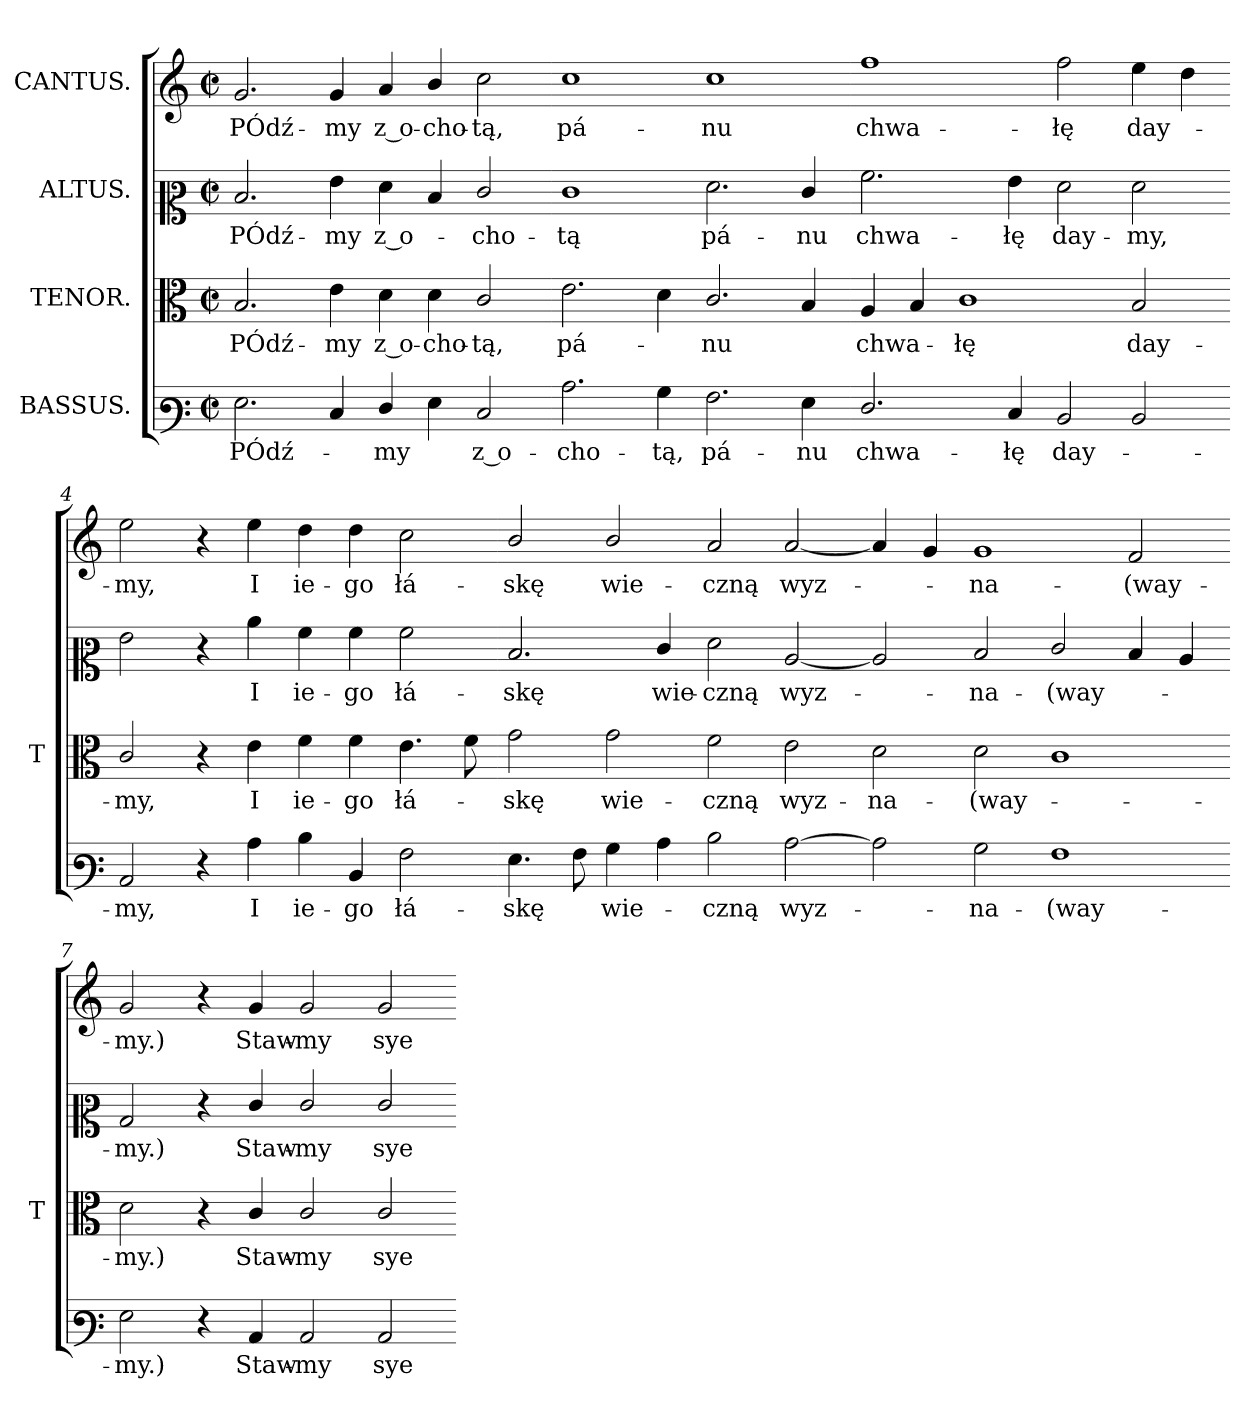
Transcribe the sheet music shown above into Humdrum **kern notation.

**kern	**text	**kern	**text	**kern	**text	**kern	**text
*part4	*part4	*part3	*part3	*part2	*part2	*part1	*part1
*staff4	*staff4	*staff3	*staff3	*staff2	*staff2	*staff1	*staff1
*I"BASSUS.	*	*I"TENOR.	*	*I"ALTUS.	*	*I"CANTUS.	*
*	*	*I'T	*	*	*	*	*
*clefF3	*	*clefC3	*	*clefC2	*	*clefG2	*
*k[]	*	*k[]	*	*k[]	*	*k[]	*
*M2/1	*	*M2/1	*	*M2/1	*	*M2/1	*
*met(c|)	*	*met(c|)	*	*met(c|)	*	*met(c|)	*
=1	=1	=1	=1	=1	=1	=1	=1
2.G\	PÓdź-	2.B/	PÓdź-	2.d/	PÓdź-	2.g/	PÓdź-
4E/	.	4e\	-my	4g\	-my	4g/	-my
4F/	-my	4d\	z o-	4f\	z o-	4a/	z o-
4G\	.	4d\	-cho-	4d/	.	4b/	-cho-
2E/	z o-	2c/	-tą,	2e/	-cho-	2cc\	-tą,
=2-	=2-	=2-	=2-	=2-	=2-	=2-	=2-
2.c\	-cho-	2.e\	pá-	1e\	-tą	1cc\	pá--
4B\	-tą,	4d\	.	.	.	.	.
2.A\	pá-	2.c/	-nu	2.f\	pá-	1cc\	-nu
4G\	-nu	4B/	.	4e/	-nu	.	.
=3-	=3-	=3-	=3-	=3-	=3-	=3-	=3-
2.F/	chwa-	4A/	chwa-	2.a\	chwa-	1ff\	chwa-
.	.	4B/	.	.	.	.	.
.	.	1c\	-łę	.	.	.	.
4E/	-łę	.	.	4g\	-łę	.	.
2D/	day-	.	.	2f\	day-	2ff\	-łę
2D/	.	2B/	day-	2f\	-my,	4ee\	day-
.	.	.	.	.	.	4dd\	.
=4-	=4-	=4-	=4-	=4-	=4-	=4-	=4-
2C/	-my,	2c/	-my,	2g\	.	2ee\	-my,
4r	.	4r	.	4r	.	4r	.
4c\	I	4e\	I	4cc\	I	4ee\	I
4d\	ie-	4f\	ie-	4a\	ie-	4dd\	ie-
4D/	-go	4f\	-go	4a\	-go	4dd\	-go
2A\	łá-	4.e\	łá-	2a\	łá-	2cc\	łá-
.	.	8f\	.	.	.	.	.
=5-	=5-	=5-	=5-	=5-	=5-	=5-	=5-
4.G\	-skę	2g\	-skę	2.d/	-skę	2b/	-skę
8A\	.	.	.	.	.	.	.
4B\	wie-	2g\	wie-	.	.	2b/	wie-
4c\	.	.	.	4e/	wie-	.	.
2d\	-czną	2f\	-czną	2f\	-czną	2a/	-czną
[2c\	wyz-	2e\	wyz-	[2c/	wyz-	[2a/	wyz-
=6-	=6-	=6-	=6-	=6-	=6-	=6-	=6-
2c\]	.	2d\	-na-	2c/]	.	4a/]	.
.	.	.	.	.	.	4g/	.
2B\	-na-	2d\	-(way-	2d/	-na-	1g/	-na-
1A\	-(way-	1c\	.	2e/	-(way-	.	.
.	.	.	.	4d/	.	2f/	-(way-
.	.	.	.	4c/	.	.	.
=7-	=7-	=7-	=7-	=7-	=7-	=7-	=7-
2G\	-my.)	2d\	-my.)	2B/	-my.)	2g/	-my.)
4r	.	4r	.	4r	.	4r	.
4C/	Staw-	4c/	Staw-	4e/	Staw-	4g/	Staw-
2C/	-my	2c/	-my	2e/	-my	2g/	-my
2C/	sye	2c/	sye	2e/	sye	2g/	sye
=-	=-	=-	=-	=-	=-	=-	=-
*-	*-	*-	*-	*-	*-	*-	*-
